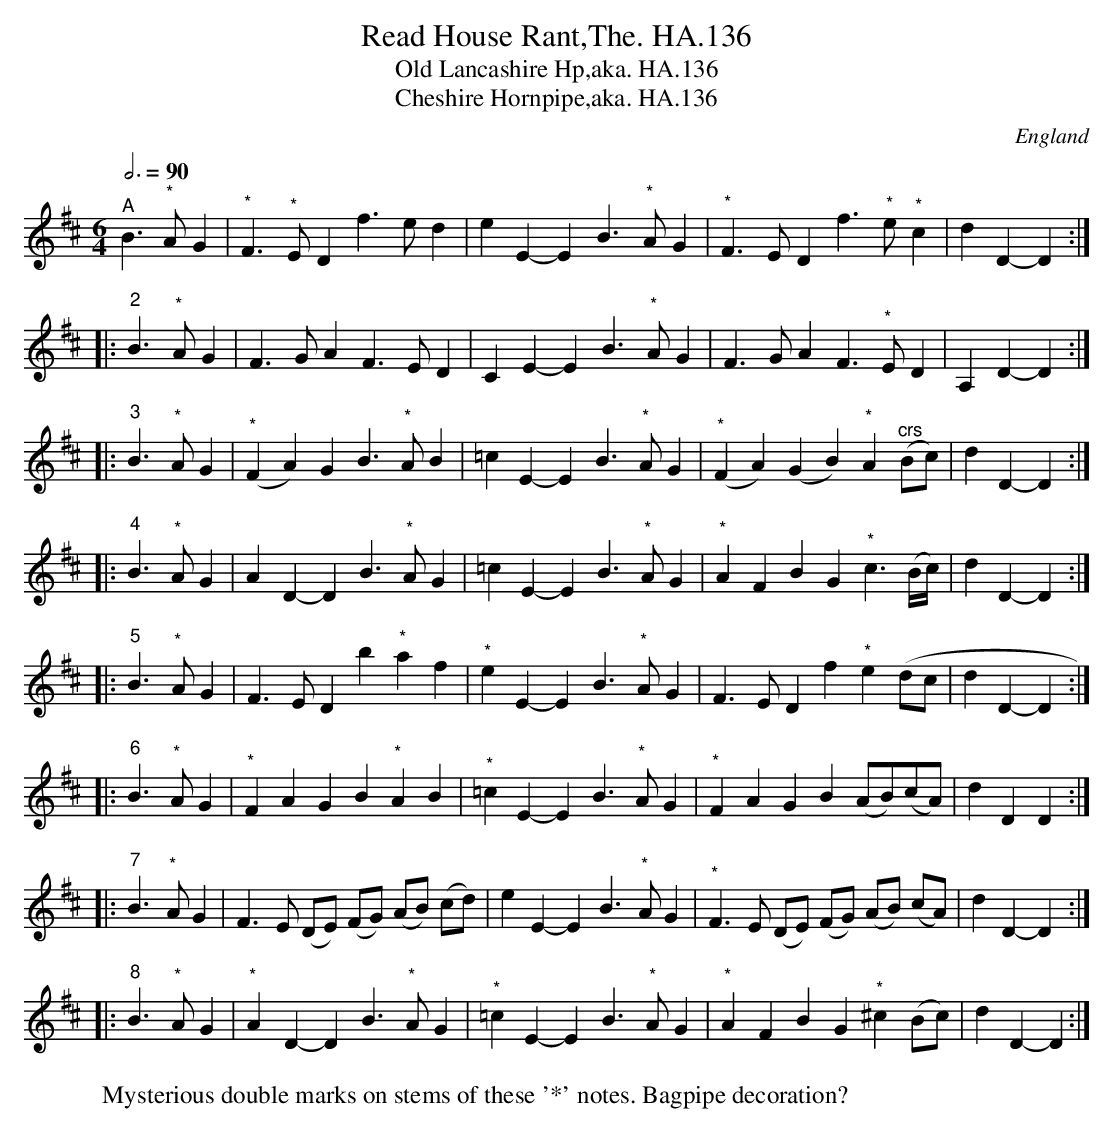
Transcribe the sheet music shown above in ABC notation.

X:1
T:Read House Rant,The. HA.136
T:Old Lancashire Hp,aka. HA.136
T:Cheshire Hornpipe,aka. HA.136
M:6/4
L:1/4
Q:3/4=90
O:England
notC:see #HA.010
K:D major
"^A"B>"^*"AG|"^*"F>"^*"ED f>ed|eE-E B>"^*"AG|\
"^*"F>ED f>"^*"e"^*"c|dD-D:|!
|:"^2"B>"^*"AG|F>GA F>ED|CE-E B>"^*"AG|\
F>GA F>"^*"ED|A,D-D:|!
|:"^3"B>"^*"AG|("^*"FA)G B>"^*"AB|=cE-E B>"^*"AG|\
("^*"FA)(GB)"^*"A"^crs"(B/c/)|dD-D:|!
|:"^4"B>"^*"AG|AD-D B>"^*"AG|=cE-E B>"^*"AG|\
"^*"AFB G"^*"c3/2(B/4c/4)|dD-D:|!
|:"^5"B>"^*"AG|F>ED b"^*"af|"^*"eE-E B>"^*"AG|\
F>ED f"^*"e(d/c/|dD-D:|!
|:"^6"B>"^*"AG|"^*"FAG B"^*"AB|"^*"=cE-E B>"^*"AG|\
"^*"FAG B(A/B/)(c/A/)|dDD:|!
|:"^7"B>"^*"AG|F>E (D/E/) (F/G/) (A/B/) (c/d/)|\
eE-E B>"^*"AG|"^*"F>E (D/E/) (F/G/) (A/B/) (c/A/)|dD-D:|!
|:"^8"B>"^*"AG|"^*"AD-D B>"^*"AG|"^*"=cE-E B>"^*"AG|\
"^*" AFB G"^*"^c(B/c/)|dD-D:|
W:Mysterious double marks on stems of these '*' notes. Bagpipe decoration?
